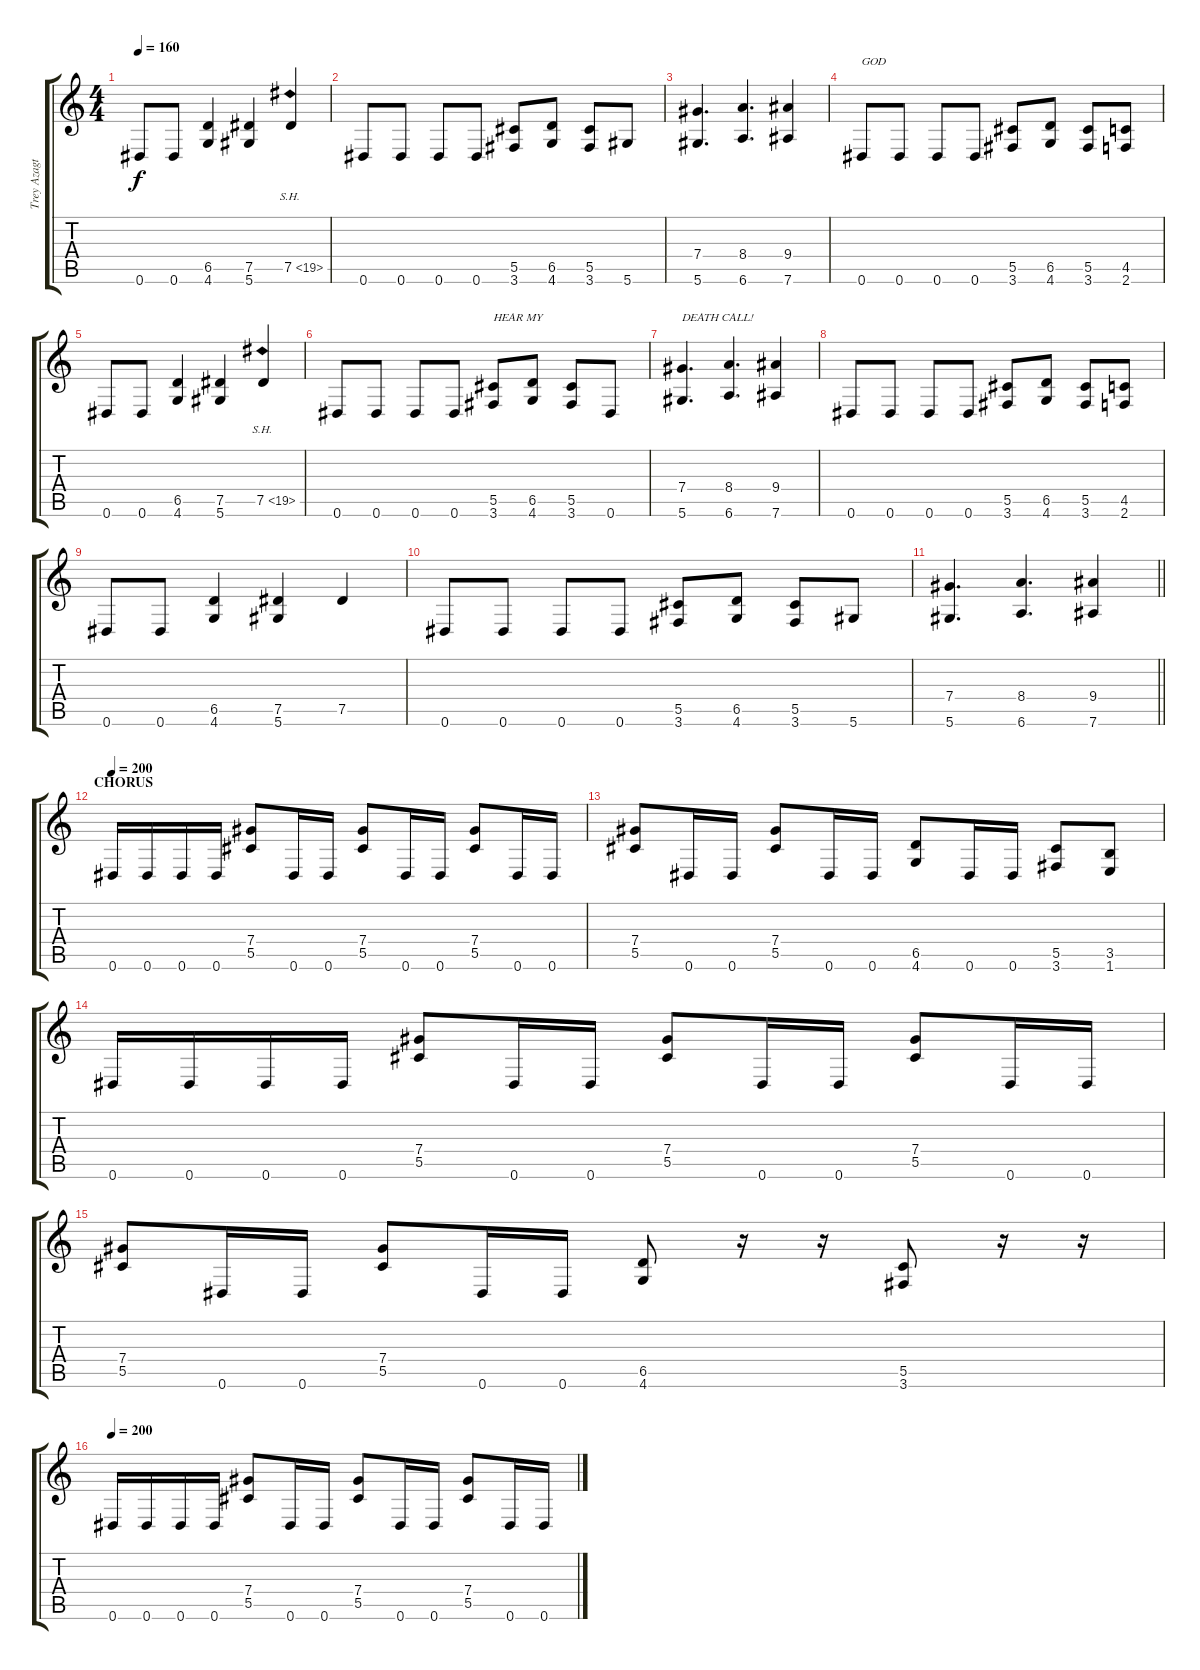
\track ("Trey Azagthoth" "Trey Azagt") {instrument overdrivenguitar}
\staff {score tabs}
\tuning (Eb4 Bb3 Gb3 Db3 Ab2 Eb2) {hide}
\ts (4 4)
\tempo 160
\clef g2
\ks c
0.6.8{dy f} 0.6.8 (6.5 4.6).4 (7.5 5.6).4 7.5{sh 12}.4 |
0.6.8 0.6.8 0.6.8 0.6.8 (5.5 3.6).8 (6.5 4.6).8 (5.5 3.6).8 5.6.8 |
(7.4 5.6).4{d} (8.4 6.6).4{d} (9.4 7.6).4 |
0.6.8{txt "GOD"} 0.6.8 0.6.8 0.6.8 (5.5 3.6).8 (6.5 4.6).8 (5.5 3.6).8 (4.5 2.6).8 |
0.6.8 0.6.8 (6.5 4.6).4 (7.5 5.6).4 7.5{sh 12}.4 |
0.6.8 0.6.8 0.6.8 0.6.8 (5.5 3.6).8{txt "HEAR MY"} (6.5 4.6).8 (5.5 3.6).8 0.6.8 |
(7.4 5.6).4{d txt "DEATH CALL!"} (8.4 6.6).4{d} (9.4 7.6).4 |
0.6.8 0.6.8 0.6.8 0.6.8 (5.5 3.6).8 (6.5 4.6).8 (5.5 3.6).8 (4.5 2.6).8 |
0.6.8 0.6.8 (6.5 4.6).4 (7.5 5.6).4 7.5.4 |
0.6.8 0.6.8 0.6.8 0.6.8 (5.5 3.6).8 (6.5 4.6).8 (5.5 3.6).8 5.6.8 |
\barLineRight lightlight
(7.4 5.6).4{d} (8.4 6.6).4{d} (9.4 7.6).4 |
\section ("" "CHORUS")
\tempo 200
0.6.16 0.6.16 0.6.16 0.6.16 (7.4 5.5).8 0.6.16 0.6.16 (7.4 5.5).8 0.6.16 0.6.16 (7.4 5.5).8 0.6.16 0.6.16 |
(7.4 5.5).8 0.6.16 0.6.16 (7.4 5.5).8 0.6.16 0.6.16 (6.5 4.6).8 0.6.16 0.6.16 (5.5 3.6).8 (3.5 1.6).8 |
0.6.16 0.6.16 0.6.16 0.6.16 (7.4 5.5).8 0.6.16 0.6.16 (7.4 5.5).8 0.6.16 0.6.16 (7.4 5.5).8 0.6.16 0.6.16 |
(7.4 5.5).8 0.6.16 0.6.16 (7.4 5.5).8 0.6.16 0.6.16 (6.5 4.6).8 r.16 r.16 (5.5 3.6).8 r.16 r.16 |
\tempo 200
0.6.16 0.6.16 0.6.16 0.6.16 (7.4 5.5).8 0.6.16 0.6.16 (7.4 5.5).8 0.6.16 0.6.16 (7.4 5.5).8 0.6.16 0.6.16
